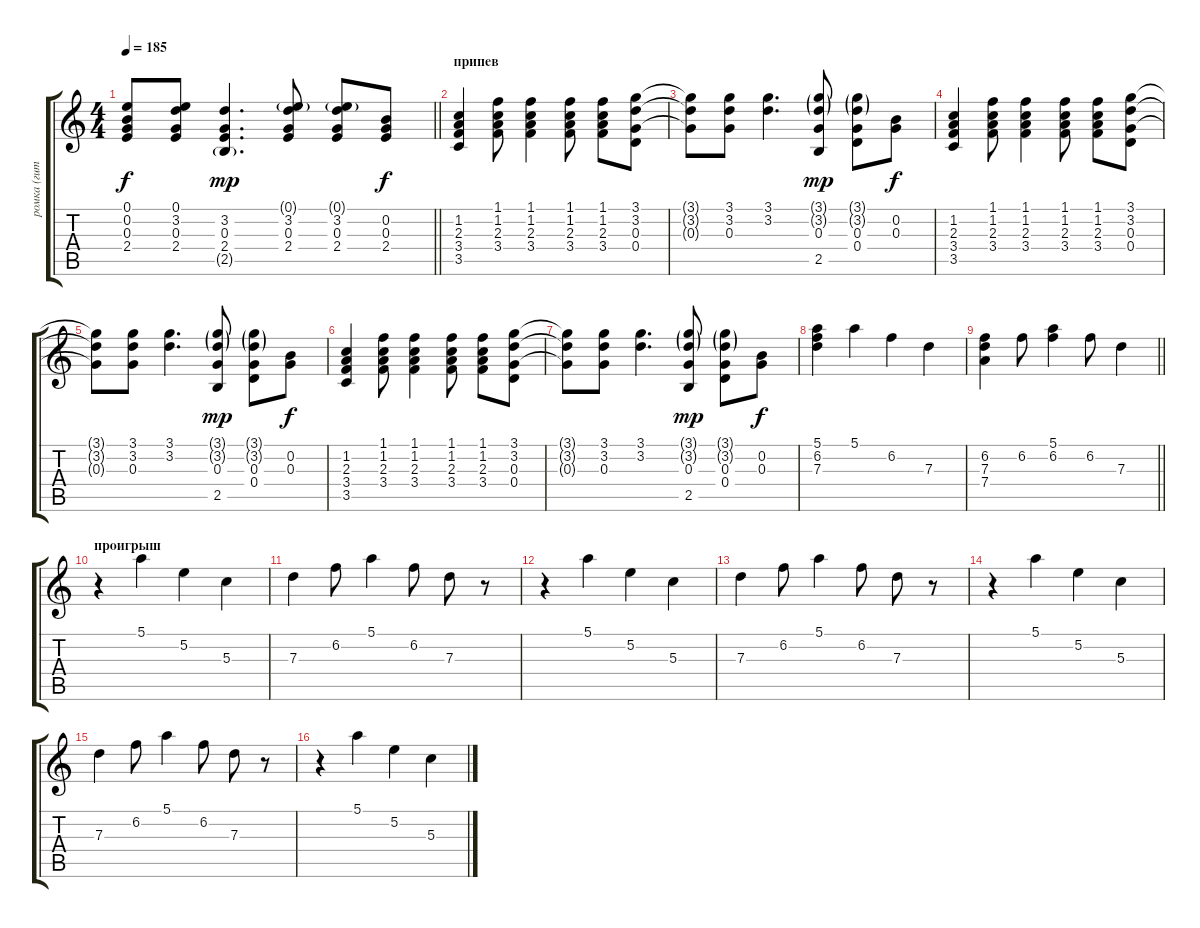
\track ("ромка (гитара)" "ромка (гит") {instrument acousticguitarsteel}
\staff {score tabs}
\tuning (E4 B3 G3 D3 A2 E2) {hide}
\ts (4 4)
\tempo 185
\clef g2
\barLineRight lightlight
\ks c
(0.1{t} 0.2{t} 0.3{t} 2.4{t}).8{dy f} (0.1 3.2 0.3 2.4).8 (3.2 0.3 2.4 2.5{g}).4{d dy mp} (0.1{g} 3.2 0.3 2.4).8 (0.1{g} 3.2 0.3 2.4).8 (0.2 0.3 2.4).8{dy f} |
\section ("" "припев")
(1.2 2.3 3.4 3.5).4 (1.1 1.2 2.3 3.4).8 (1.1 1.2 2.3 3.4).4 (1.1 1.2 2.3 3.4).8 (1.1 1.2 2.3 3.4).8 (3.1 3.2 0.3 0.4).8 |
(3.1{t} 3.2{t} 0.3{t}).8 (3.1 3.2 0.3).8 (3.1 3.2).4{d} (3.1{g} 3.2{g} 0.3 2.5).8{dy mp} (3.1{g} 3.2{g} 0.3 0.4).8 (0.2 0.3).8{dy f} |
(1.2 2.3 3.4 3.5).4 (1.1 1.2 2.3 3.4).8 (1.1 1.2 2.3 3.4).4 (1.1 1.2 2.3 3.4).8 (1.1 1.2 2.3 3.4).8 (3.1 3.2 0.3 0.4).8 |
(3.1{t} 3.2{t} 0.3{t}).8 (3.1 3.2 0.3).8 (3.1 3.2).4{d} (3.1{g} 3.2{g} 0.3 2.5).8{dy mp} (3.1{g} 3.2{g} 0.3 0.4).8 (0.2 0.3).8{dy f} |
(1.2 2.3 3.4 3.5).4 (1.1 1.2 2.3 3.4).8 (1.1 1.2 2.3 3.4).4 (1.1 1.2 2.3 3.4).8 (1.1 1.2 2.3 3.4).8 (3.1 3.2 0.3 0.4).8 |
(3.1{t} 3.2{t} 0.3{t}).8 (3.1 3.2 0.3).8 (3.1 3.2).4{d} (3.1{g} 3.2{g} 0.3 2.5).8{dy mp} (3.1{g} 3.2{g} 0.3 0.4).8 (0.2 0.3).8{dy f} |
(5.1 6.2 7.3).4 5.1.4 6.2.4 7.3.4 |
\barLineRight lightlight
(6.2 7.3 7.4).4 6.2.8 (5.1 6.2).4 6.2.8 7.3.4 |
\section ("" "проигрыш")
r.4 5.1.4 5.2.4 5.3.4 |
7.3.4 6.2.8 5.1.4 6.2.8 7.3.8 r.8 |
r.4 5.1.4 5.2.4 5.3.4 |
7.3.4 6.2.8 5.1.4 6.2.8 7.3.8 r.8 |
r.4 5.1.4 5.2.4 5.3.4 |
7.3.4 6.2.8 5.1.4 6.2.8 7.3.8 r.8 |
r.4 5.1.4 5.2.4 5.3.4
